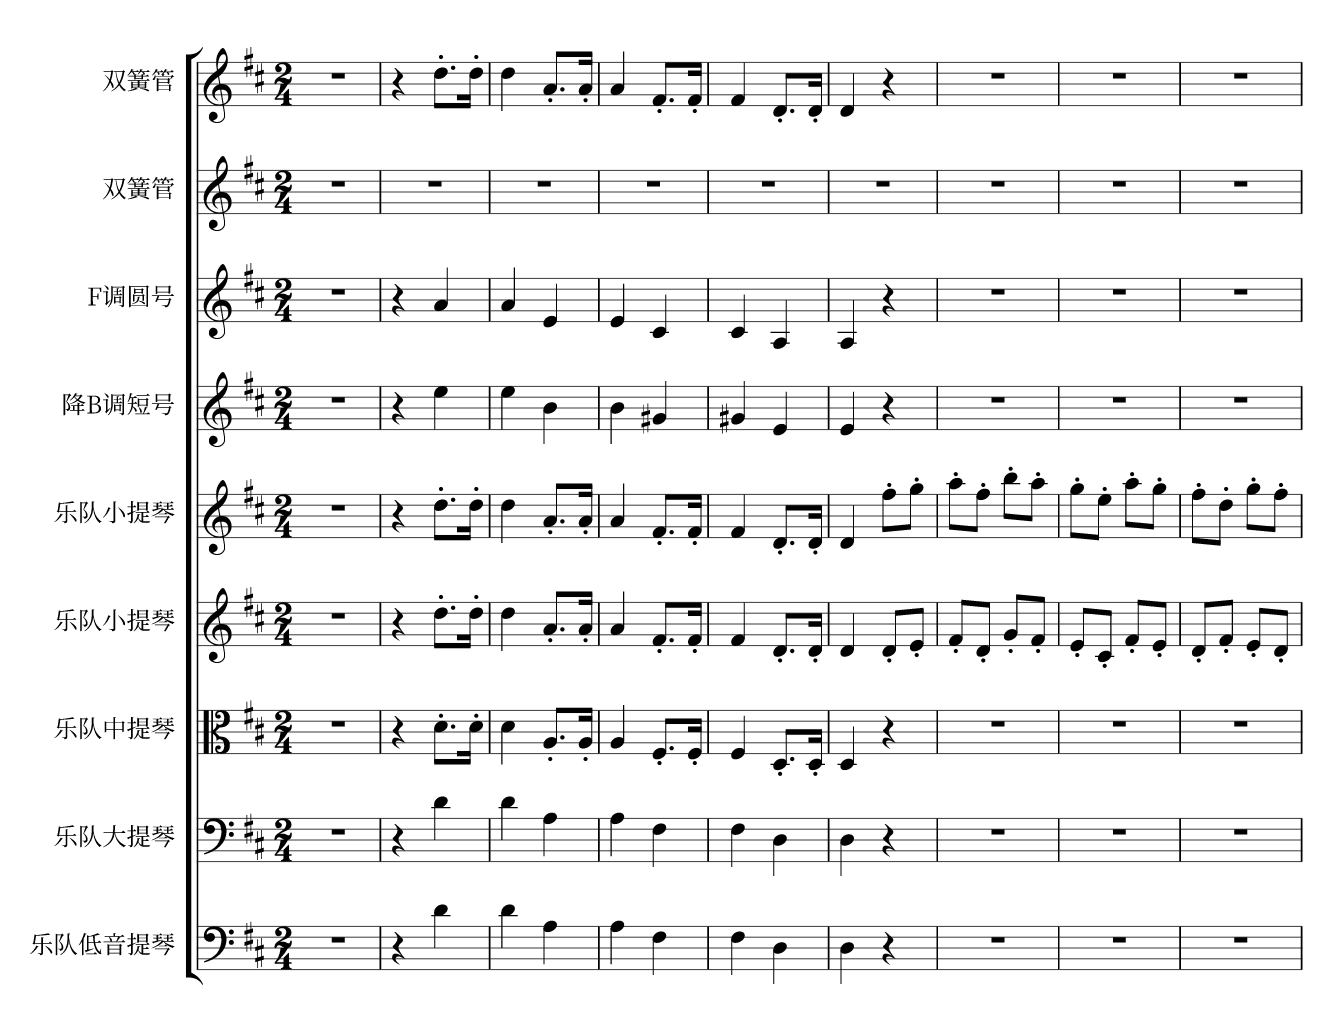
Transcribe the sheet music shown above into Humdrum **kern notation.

**kern	**kern	**kern	**kern	**kern	**kern	**kern	**kern	**kern
*part9	*part8	*part7	*part6	*part5	*part4	*part3	*part2	*part1
*staff9	*staff8	*staff7	*staff6	*staff5	*staff4	*staff3	*staff2	*staff1
*I"乐队低音提琴	*I"乐队大提琴	*I"乐队中提琴	*I"乐队小提琴	*I"乐队小提琴	*I"降B调短号	*I"F调圆号	*I"双簧管	*I"双簧管
*clefF4	*clefF4	*clefC3	*clefG2	*clefG2	*clefG2	*clefG2	*clefG2	*clefG2
*ITrd7c12	*	*	*	*	*ITrd1c2	*ITrd4c7	*	*
*k[f#c#]	*k[f#c#]	*k[f#c#]	*k[f#c#]	*k[f#c#]	*k[]	*k[f#]	*k[f#c#]	*k[f#c#]
*M2/4	*M2/4	*M2/4	*M2/4	*M2/4	*M2/4	*M2/4	*M2/4	*M2/4
*MM184	*MM184	*MM184	*MM184	*MM184	*MM184	*MM184	*MM184	*MM184
=1	=1	=1	=1	=1	=1	=1	=1	=1
2r	2r	2r	2r	2r	2r	2r	2r	2r
=2	=2	=2	=2	=2	=2	=2	=2	=2
4r	4r	4r	4r	4r	4r	4r	2r	4r
4D\	4d\	8.d'\L	8.dd'\L	8.dd'\L	4dd\	4d/	.	8.dd'\L
.	.	16d'\Jk	16dd'\Jk	16dd'\Jk	.	.	.	16dd'\Jk
=3	=3	=3	=3	=3	=3	=3	=3	=3
4D\	4d\	4d\	4dd\	4dd\	4dd\	4d/	2r	4dd\
4AA\	4A\	8.A'/L	8.a'/L	8.a'/L	4a\	4A/	.	8.a'/L
.	.	16A'/Jk	16a'/Jk	16a'/Jk	.	.	.	16a'/Jk
=4	=4	=4	=4	=4	=4	=4	=4	=4
4AA\	4A\	4A/	4a/	4a/	4a\	4A/	2r	4a/
4FF#\	4F#\	8.F#'/L	8.f#'/L	8.f#'/L	4f#X/	4F#/	.	8.f#'/L
.	.	16F#'/Jk	16f#'/Jk	16f#'/Jk	.	.	.	16f#'/Jk
=5	=5	=5	=5	=5	=5	=5	=5	=5
4FF#\	4F#\	4F#/	4f#/	4f#/	4f#X/	4F#/	2r	4f#/
4DD\	4D\	8.D'/L	8.d'/L	8.d'/L	4d/	4D/	.	8.d'/L
.	.	16D'/Jk	16d'/Jk	16d'/Jk	.	.	.	16d'/Jk
=6	=6	=6	=6	=6	=6	=6	=6	=6
4DD\	4D\	4D/	4d/	4d/	4d/	4D/	2r	4d/
4r	4r	4r	8d'/L	8ff#'\L	4r	4r	.	4r
.	.	.	8e'/J	8gg'\J	.	.	.	.
=7	=7	=7	=7	=7	=7	=7	=7	=7
2r	2r	2r	8f#'/L	8aa'\L	2r	2r	2r	2r
.	.	.	8d'/J	8ff#'\J	.	.	.	.
.	.	.	8g'/L	8bb'\L	.	.	.	.
.	.	.	8f#'/J	8aa'\J	.	.	.	.
=8	=8	=8	=8	=8	=8	=8	=8	=8
2r	2r	2r	8e'/L	8gg'\L	2r	2r	2r	2r
.	.	.	8c#'/J	8ee'\J	.	.	.	.
.	.	.	8f#'/L	8aa'\L	.	.	.	.
.	.	.	8e'/J	8gg'\J	.	.	.	.
!!LO:PB:g=z
=9	=9	=9	=9	=9	=9	=9	=9	=9
2r	2r	2r	8d'/L	8ff#'\L	2r	2r	2r	2r
.	.	.	8f#'/J	8dd'\J	.	.	.	.
.	.	.	8e'/L	8gg'\L	.	.	.	.
.	.	.	8d'/J	8ff#'\J	.	.	.	.
=	=	=	=	=	=	=	=	=
*-	*-	*-	*-	*-	*-	*-	*-	*-
